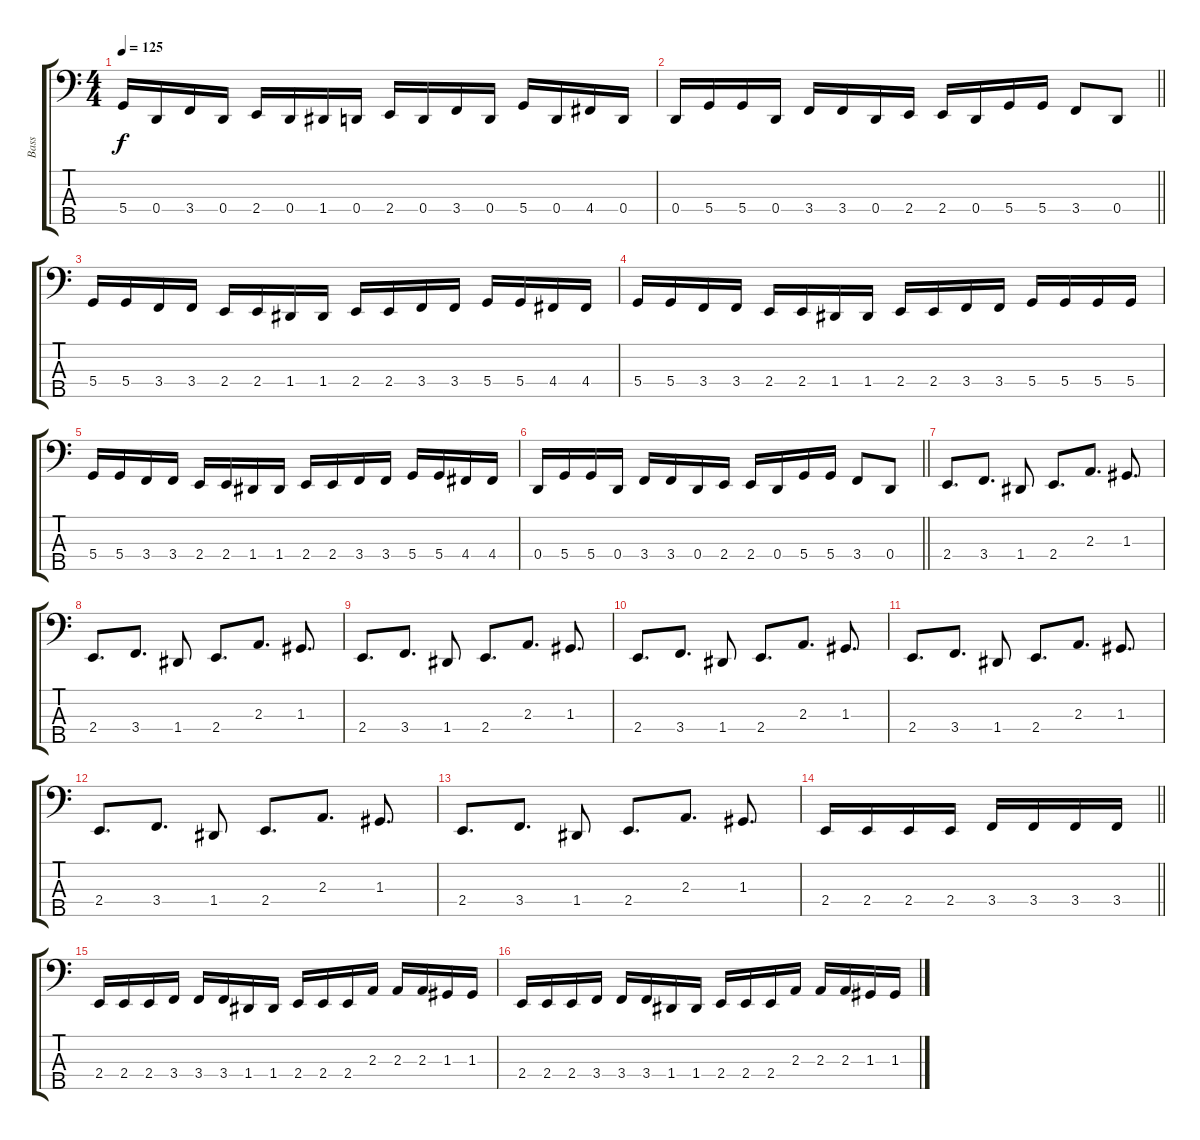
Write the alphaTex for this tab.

\track ("Bass" "Bass") {instrument electricbasspick}
\staff {score tabs}
\tuning (F2 C2 G1 D1 A0) {hide}
\ts (4 4)
\tempo 125
\clef f4
\ks c
5.4.16{dy f} 0.4.16 3.4.16 0.4.16 2.4.16 0.4.16 1.4.16 0.4.16 2.4.16 0.4.16 3.4.16 0.4.16 5.4.16 0.4.16 4.4.16 0.4.16 |
\barLineRight lightlight
0.4.16 5.4.16 5.4.16 0.4.16 3.4.16 3.4.16 0.4.16 2.4.16 2.4.16 0.4.16 5.4.16 5.4.16 3.4.8 0.4.8 |
5.4.16 5.4.16 3.4.16 3.4.16 2.4.16 2.4.16 1.4.16 1.4.16 2.4.16 2.4.16 3.4.16 3.4.16 5.4.16 5.4.16 4.4.16 4.4.16 |
5.4.16 5.4.16 3.4.16 3.4.16 2.4.16 2.4.16 1.4.16 1.4.16 2.4.16 2.4.16 3.4.16 3.4.16 5.4.16 5.4.16 5.4.16 5.4.16 |
5.4.16 5.4.16 3.4.16 3.4.16 2.4.16 2.4.16 1.4.16 1.4.16 2.4.16 2.4.16 3.4.16 3.4.16 5.4.16 5.4.16 4.4.16 4.4.16 |
\barLineRight lightlight
0.4.16 5.4.16 5.4.16 0.4.16 3.4.16 3.4.16 0.4.16 2.4.16 2.4.16 0.4.16 5.4.16 5.4.16 3.4.8 0.4.8 |
2.4.8{d} 3.4.8{d} 1.4.8 2.4.8{d} 2.3.8{d} 1.3.8{d} |
2.4.8{d} 3.4.8{d} 1.4.8 2.4.8{d} 2.3.8{d} 1.3.8{d} |
2.4.8{d} 3.4.8{d} 1.4.8 2.4.8{d} 2.3.8{d} 1.3.8{d} |
2.4.8{d} 3.4.8{d} 1.4.8 2.4.8{d} 2.3.8{d} 1.3.8{d} |
2.4.8{d} 3.4.8{d} 1.4.8 2.4.8{d} 2.3.8{d} 1.3.8{d} |
2.4.8{d} 3.4.8{d} 1.4.8 2.4.8{d} 2.3.8{d} 1.3.8{d} |
2.4.8{d} 3.4.8{d} 1.4.8 2.4.8{d} 2.3.8{d} 1.3.8{d} |
\barLineRight lightlight
2.4.16 2.4.16 2.4.16 2.4.16 3.4.16 3.4.16 3.4.16 3.4.16 |
2.4.16 2.4.16 2.4.16 3.4.16 3.4.16 3.4.16 1.4.16 1.4.16 2.4.16 2.4.16 2.4.16 2.3.16 2.3.16 2.3.16 1.3.16 1.3.16 |
2.4.16 2.4.16 2.4.16 3.4.16 3.4.16 3.4.16 1.4.16 1.4.16 2.4.16 2.4.16 2.4.16 2.3.16 2.3.16 2.3.16 1.3.16 1.3.16
